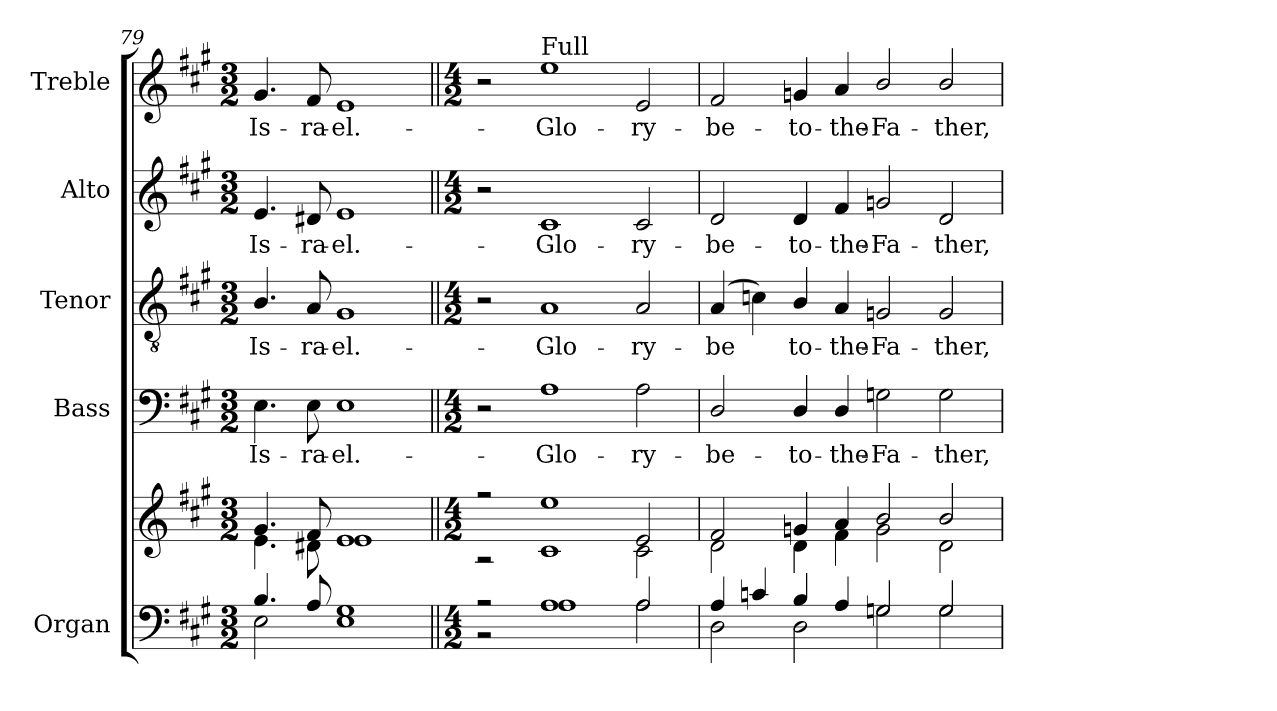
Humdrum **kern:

**kern	**kern	**kern	**text	**kern	**text	**kern	**text	**kern	**text
*part5	*part5	*part4	*part4	*part3	*part3	*part2	*part2	*part1	*part1
*staff6	*staff5	*staff4	*staff4	*staff3	*staff3	*staff2	*staff2	*staff1	*staff1
*I"Organ	*	*I"Bass	*	*I"Tenor	*	*I"Alto	*	*I"Treble	*
*I'Org.	*	*I'B.	*	*I'T.	*	*I'A.	*	*I'Tr.	*
*clefF4	*clefG2	*clefF4	*	*clefGv2	*	*clefG2	*	*clefG2	*
*	*	*	*	*ITrd7c12	*	*	*	*	*
*k[f#c#g#]	*k[f#c#g#]	*k[f#c#g#]	*	*k[f#c#g#]	*	*k[f#c#g#]	*	*k[f#c#g#]	*
*A:	*A:	*A:	*	*A:	*	*A:	*	*A:	*
*M3/2	*M3/2	*M3/2	*	*M3/2	*	*M3/2	*	*M3/2	*
=79	=79	=79	=79	=79	=79	=79	=79	=79	=79
*^	*^	*	*	*	*	*	*	*	*
!	!	!	!	!	!LO:LY:b:color=#000000	!	!	!	!	!	!
!	!	!	!	!	!	!	!LO:LY:b:color=#000000	!	!	!	!
!	!	!	!	!	!	!	!	!	!LO:LY:b:color=#000000	!	!
!	!	!	!	!	!	!	!	!	!	!	!LO:LY:b:color=#000000
4.Bi/	2Ei\	4.g#i/	4.ei\	4.Ei\	-Is-	4.BBi/	-Is-	4.ei/	-Is-	4.g#i/	-Is-
!	!	!	!	!	!LO:LY:b:color=#000000	!	!	!	!	!	!
!	!	!	!	!	!	!	!LO:LY:b:color=#000000	!	!	!	!
!	!	!	!	!	!	!	!	!	!LO:LY:b:color=#000000	!	!
!	!	!	!	!	!	!	!	!	!	!	!LO:LY:b:color=#000000
8Ai/	.	8f#i/	8d#Xi\	8Ei\	-ra-	8AAi/	-ra-	8d#Xi/	-ra-	8f#i/	-ra-
!	!	!	!	!	!LO:LY:b:color=#000000	!	!	!	!	!	!
!	!	!	!	!	!	!	!LO:LY:b:color=#000000	!	!	!	!
!	!	!	!	!	!	!	!	!	!LO:LY:b:color=#000000	!	!
!	!	!	!	!	!	!	!	!	!	!	!LO:LY:b:color=#000000
1G#i	1Ei	1ei	1ei	1Ei	-el.-	1GG#i	-el.-	1ei	-el.-	1ei	-el.-
=80||	=80||	=80||	=80||	=80||	=80||	=80||	=80||	=80||	=80||	=80||	=80||
*M4/2	*	*M4/2	*	*M4/2	*	*M4/2	*	*M4/2	*	*M4/2	*
2r	2r	2r	2r	2r	.	2r	.	2r	.	2r	.
!	!	!	!	!	!LO:LY:b:color=#000000	!	!	!	!	!	!
!	!	!	!	!	!	!	!LO:LY:b:color=#000000	!	!	!	!
!	!	!	!	!	!	!	!	!	!LO:LY:b:color=#000000	!	!
!	!	!	!	!	!	!	!	!	!	!LO:TX:a:t=Full	!
!	!	!	!	!	!	!	!	!	!	!	!LO:LY:b:color=#000000
1Ai	1Ai	1eei	1c#i	1Ai	-Glo-	1AAi	-Glo-	1c#i	-Glo-	1eei	-Glo-
!	!	!	!	!	!LO:LY:b:color=#000000	!	!	!	!	!	!
!	!	!	!	!	!	!	!LO:LY:b:color=#000000	!	!	!	!
!	!	!	!	!	!	!	!	!	!LO:LY:b:color=#000000	!	!
!	!	!	!	!	!	!	!	!	!	!	!LO:LY:b:color=#000000
2Ai/	2Ai\	2ei/	2c#i\	2Ai\	-ry-	2AAi/	-ry-	2c#i/	-ry-	2ei/	-ry-
=81	=81	=81	=81	=81	=81	=81	=81	=81	=81	=81	=81
!	!	!	!	!	!LO:LY:b:color=#000000	!	!	!	!	!	!
!	!	!	!	!	!	!	!LO:LY:b:color=#000000	!	!	!	!
!	!	!	!	!	!	!	!	!	!LO:LY:b:color=#000000	!	!
!	!	!	!	!	!	!	!	!	!	!	!LO:LY:b:color=#000000
4Ai/	2Di\	2f#i/	2di\	2Di/	-be-	(4AAi/	-be	2di/	-be-	2f#i/	-be-
4cni/	.	.	.	.	.	4Cni\)	.	.	.	.	.
!	!	!	!	!	!LO:LY:b:color=#000000	!	!	!	!	!	!
!	!	!	!	!	!	!	!LO:LY:b:color=#000000	!	!	!	!
!	!	!	!	!	!	!	!	!	!LO:LY:b:color=#000000	!	!
!	!	!	!	!	!	!	!	!	!	!	!LO:LY:b:color=#000000
4Bi/	2Di\	4gni/	4di\	4Di/	-to-	4BBi/	to-	4di/	-to-	4gni/	-to-
!	!	!	!	!	!LO:LY:b:color=#000000	!	!	!	!	!	!
!	!	!	!	!	!	!	!LO:LY:b:color=#000000	!	!	!	!
!	!	!	!	!	!	!	!	!	!LO:LY:b:color=#000000	!	!
!	!	!	!	!	!	!	!	!	!	!	!LO:LY:b:color=#000000
4Ai/	.	4ai/	4f#i\	4Di/	-the-	4AAi/	-the-	4f#i/	-the-	4ai/	-the-
!	!	!	!	!	!LO:LY:b:color=#000000	!	!	!	!	!	!
!	!	!	!	!	!	!	!LO:LY:b:color=#000000	!	!	!	!
!	!	!	!	!	!	!	!	!	!LO:LY:b:color=#000000	!	!
!	!	!	!	!	!	!	!	!	!	!	!LO:LY:b:color=#000000
2Gni/	2Gi\	2bi/	2gi\	2Gni\	-Fa-	2GGni/	-Fa-	2gni/	-Fa-	2bi/	-Fa-
!	!	!	!	!	!LO:LY:b:color=#000000	!	!	!	!	!	!
!	!	!	!	!	!	!	!LO:LY:b:color=#000000	!	!	!	!
!	!	!	!	!	!	!	!	!	!LO:LY:b:color=#000000	!	!
!	!	!	!	!	!	!	!	!	!	!	!LO:LY:b:color=#000000
2Gi/	2Gi\	2bi/	2di\	2Gi\	-ther,-	2GGi/	-ther,-	2di/	-ther,-	2bi/	-ther,-
*v	*v	*	*	*	*	*	*	*	*	*	*
*	*v	*v	*	*	*	*	*	*	*	*
=	=	=	=	=	=	=	=	=	=
*-	*-	*-	*-	*-	*-	*-	*-	*-	*-
